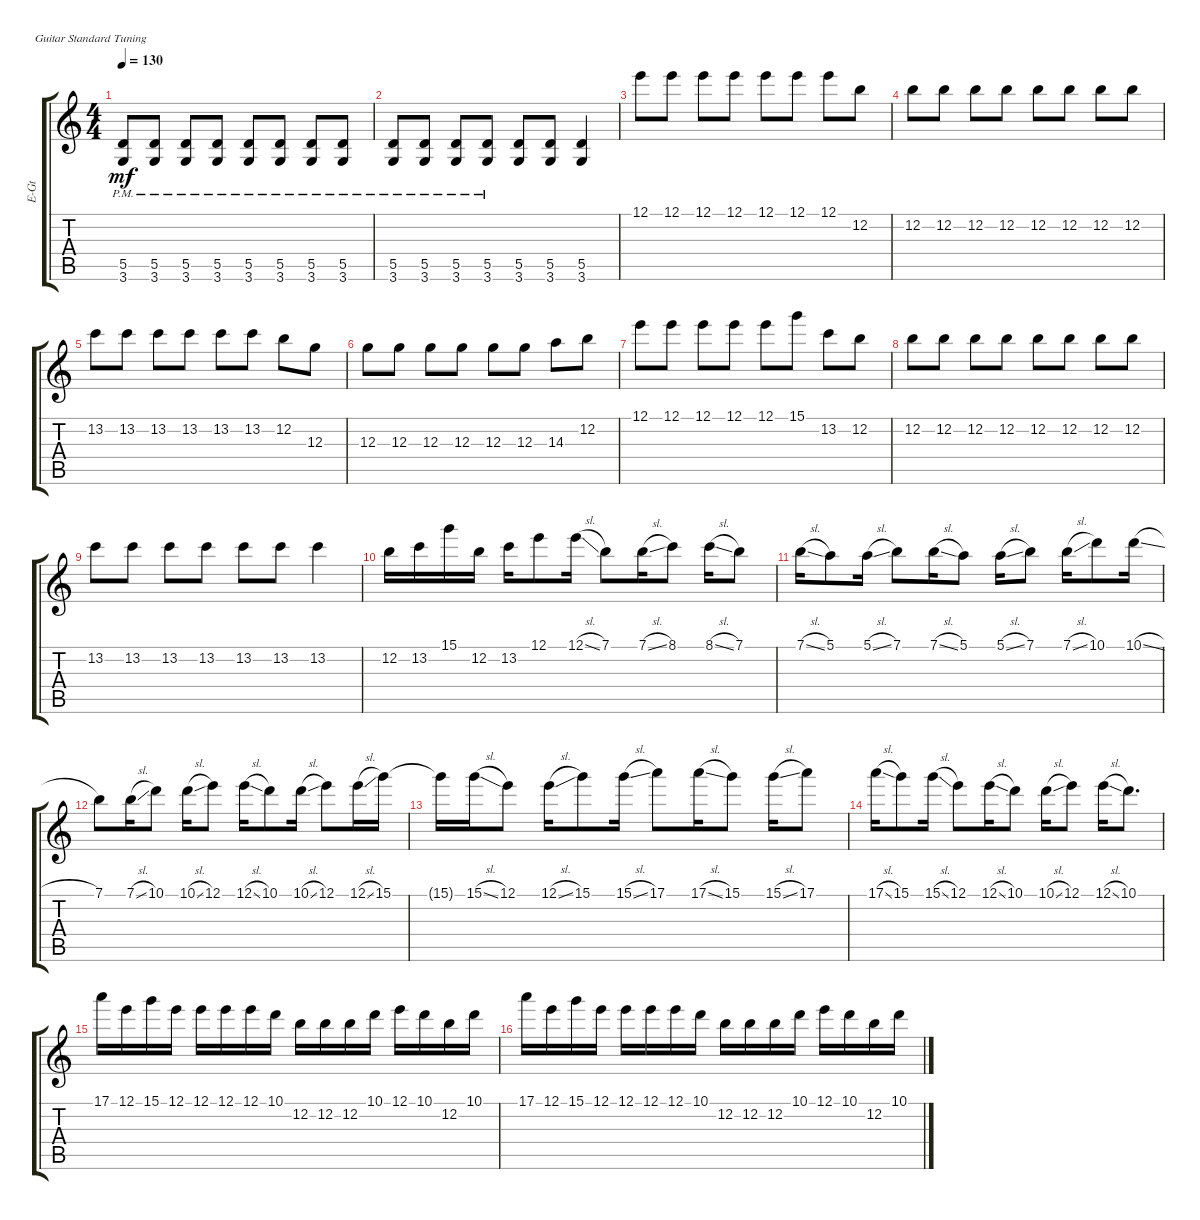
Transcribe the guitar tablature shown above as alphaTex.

\defaultSystemsLayout 4
\track ("Lead" "E-Gt") {instrument distortionguitar}
\staff {score tabs}
\tuning (E4 B3 G3 D3 A2 E2)
\ts (4 4)
\tempo 130
\clef g2
\ks c
(3.6{pm} 5.5{pm}).8{dy mf} (3.6{pm} 5.5{pm}).8 (3.6{pm} 5.5{pm}).8 (3.6{pm} 5.5{pm}).8 (3.6{pm} 5.5{pm}).8 (3.6{pm} 5.5{pm}).8 (3.6{pm} 5.5{pm}).8 (3.6{pm} 5.5{pm}).8 |
(5.5{pm} 3.6{pm}).8 (5.5{pm} 3.6{pm}).8 (5.5{pm} 3.6{pm}).8 (5.5{pm} 3.6{pm}).8 (5.5 3.6).8 (5.5 3.6).8 (5.5 3.6).4 |
12.1.8 12.1.8 12.1.8 12.1.8 12.1.8 12.1.8 12.1.8 12.2.8 |
12.2.8 12.2.8 12.2.8 12.2.8 12.2.8 12.2.8 12.2.8 12.2.8 |
13.2.8 13.2.8 13.2.8 13.2.8 13.2.8 13.2.8 12.2.8 12.3.8 |
12.3.8 12.3.8 12.3.8 12.3.8 12.3.8 12.3.8 14.3.8 12.2.8 |
12.1.8 12.1.8 12.1.8 12.1.8 12.1.8 15.1.8 13.2.8 12.2.8 |
12.2.8 12.2.8 12.2.8 12.2.8 12.2.8 12.2.8 12.2.8 12.2.8 |
13.2.8 13.2.8 13.2.8 13.2.8 13.2.8 13.2.8 13.2.4 |
12.2.16 13.2.16 15.1.16 12.2.16 13.2.16 12.1.8 12.1{sl}.16 7.1.8 7.1{sl}.16 8.1.8 8.1{sl}.16 7.1.8 |
7.1{sl}.16 5.1.8 5.1{sl}.16 7.1.8 7.1{sl}.16 5.1.8 5.1{sl}.16 7.1.8 7.1{sl}.16 10.1.8 10.1{sl}.16 |
7.1.8 7.1{sl}.16 10.1.8 10.1{sl}.16 12.1.8 12.1{sl}.16 10.1.8 10.1{sl}.16 12.1.8 12.1{sl}.16 15.1.16 |
15.1{t}.16 15.1{sl}.16 12.1.8 12.1{sl}.16 15.1.8 15.1{sl}.16 17.1.8 17.1{sl}.16 15.1.8 15.1{sl}.16 17.1.8 |
17.1{sl}.16 15.1.8 15.1{sl}.16 12.1.8 12.1{sl}.16 10.1.8 10.1{sl}.16 12.1.8 12.1{sl}.16 10.1.8{d} |
17.1.16 12.1.16 15.1.16 12.1.16 12.1.16 12.1.16 12.1.16 10.1.16 12.2.16 12.2.16 12.2.16 10.1.16 12.1.16 10.1.16 12.2.16 10.1.16 |
17.1.16 12.1.16 15.1.16 12.1.16 12.1.16 12.1.16 12.1.16 10.1.16 12.2.16 12.2.16 12.2.16 10.1.16 12.1.16 10.1.16 12.2.16 10.1.16
